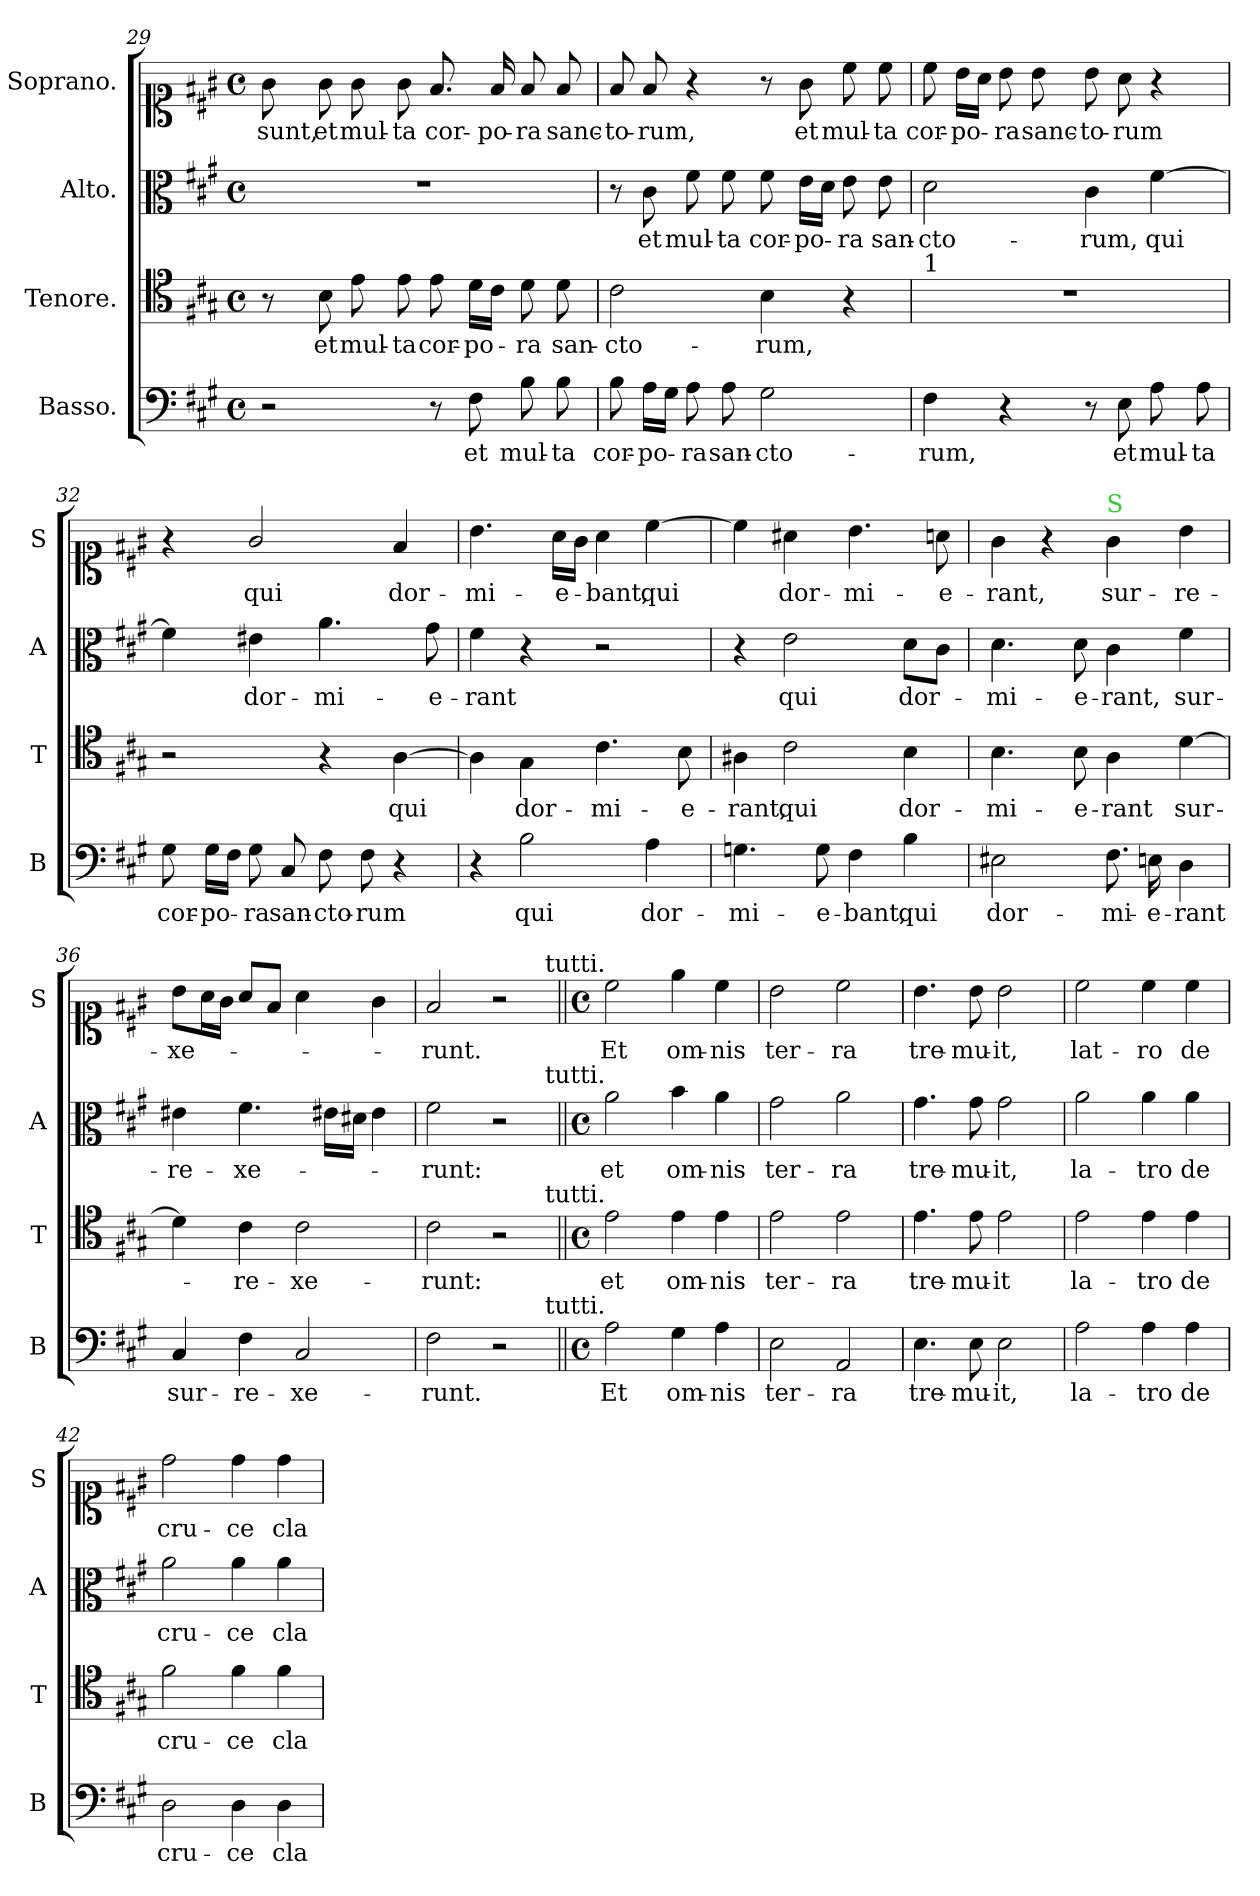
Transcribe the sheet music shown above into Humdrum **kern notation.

**kern	**text	**kern	**text	**dynam	**kern	**text	**kern	**text
*part4	*part4	*part3	*part3	*part3	*part2	*part2	*part1	*part1
*staff4	*staff4	*staff3	*staff3	*staff3	*staff2	*staff2	*staff1	*staff1
*I"Basso.	*	*I"Tenore.	*	*	*I"Alto.	*	*I"Soprano.	*
*I'B	*	*I'T	*	*	*I'A	*	*I'S	*
*clefF4	*	*clefC4	*	*	*clefC3	*	*clefC1	*
*k[f#c#g#]	*	*k[f#c#g#]	*	*	*k[f#c#g#]	*	*k[f#c#g#]	*
*A:	*	*A:	*	*	*A:	*	*A:	*
*M4/4	*	*M4/4	*	*	*M4/4	*	*M4/4	*
*met(c)	*	*met(c)	*	*	*met(c)	*	*met(c)	*
=29	=29	=29	=29	=29	=29	=29	=29	=29
2r	.	8r	.	.	1r	.	8g#\	sunt,
.	.	8B\	et	.	.	.	8g#\	et
.	.	8e\	mul-	.	.	.	8g#\	mul-
.	.	8e\	-ta	.	.	.	8g#\	-ta
8r	.	8e\	cor-	.	.	.	8.f#/	cor-
8F#\	et	16d\LL	-po-	.	.	.	.	.
.	.	16c#\JJ	.	.	.	.	16f#/	-po-
8B\	mul-	8d\	-ra	.	.	.	8f#/	-ra
8B\	-ta	8d\	san-	.	.	.	8f#/	sanc-
=30	=30	=30	=30	=30	=30	=30	=30	=30
8B\	cor-	2c#\	-cto-	.	8r	.	8f#/	-to-
16A\LL	-po-	.	.	.	8c#\	et	8f#/	-rum,
16G#\JJ	.	.	.	.	.	.	.	.
8A\	-ra	.	.	.	8f#\	mul-	4r	.
8A\	san-	.	.	.	8f#\	-ta	.	.
2G#\	-cto-	4B\	-rum,	.	8f#\	cor-	8r	.
.	.	.	.	.	16e\LL	po-	8g#\	et
.	.	.	.	.	16d\JJ	.	.	.
.	.	4r	.	.	8e\	-ra	8cc#\	mul-
.	.	.	.	.	8e\	san-	8cc#\	-ta
=31	=31	=31	=31	=31	=31	=31	=31	=31
!	!	!LO:TX:a:t=1	!	!	!	!	!	!
4F#\	-rum,	1r	.	.	2d\	-cto-	8cc#\	cor-
.	.	.	.	.	.	.	16b\LL	-po-
.	.	.	.	.	.	.	16a\JJ	.
4r	.	.	.	.	.	.	8b\	-ra
.	.	.	.	.	.	.	8b\	sanc-
8r	.	.	.	.	4c#\	-rum,	8b\	-to-
8E\	et	.	.	.	.	.	8a\	-rum
8A\	mul-	.	.	.	[4f#\	qui	4r	.
8A\	-ta	.	.	.	.	.	.	.
=32	=32	=32	=32	=32	=32	=32	=32	=32
8G#\	cor-	2r	.	.	4f#\]	.	4r	.
16G#\LL	-po-	.	.	.	.	.	.	.
16F#\JJ	.	.	.	.	.	.	.	.
8G#\	-ra	.	.	.	4e#X\	dor-	2g#/	qui
8C#/	san-	.	.	.	.	.	.	.
8F#\	-cto-	4r	.	.	4.a\	-mi-	.	.
8F#\	-rum	.	.	.	.	.	.	.
4r	.	[4A\	qui	.	.	.	4f#/	dor-
.	.	.	.	.	8g#\	-e-	.	.
=33	=33	=33	=33	=33	=33	=33	=33	=33
4r	.	4A\]	.	.	4f#\	-rant	4.b\	-mi-
2B\	qui	4G#\	dor-	.	4r	.	.	.
.	.	.	.	.	.	.	16a\LL	-e-
.	.	.	.	.	.	.	16g#\JJ	.
.	.	4.c#\	-mi-	.	2r	.	4a\	-bant,
4A\	dor-	.	.	.	.	.	[4cc#\	qui
.	.	8B\	-e-	.	.	.	.	.
=34	=34	=34	=34	=34	=34	=34	=34	=34
4.Gn\	-mi-	4A#X\	-rant,	.	4r	.	4cc#\]	.
.	.	2c#\	qui	.	2e\	qui	4a#X\	dor-
8G\	-e-	.	.	.	.	.	.	.
4F#\	-bant,	.	.	.	.	.	4.b\	-mi-
4B\	qui	4B\	dor-	.	8d\L	dor-	.	.
.	.	.	.	.	8c#\J	.	8an\	-e-
=35	=35	=35	=35	=35	=35	=35	=35	=35
2E#X\	dor-	4.B\	-mi-	.	4.d\	-mi-	4g#\	-rant,
.	.	.	.	.	.	.	4r	.
.	.	8B\	-e-	.	8d\	-e-	.	.
!	!	!	!	!	!	!	!LO:TX:a:color=limegreen:t=S	!
8.F#\	-mi-	4A\	-rant	.	4c#\	-rant,	4g#\	sur-
16En\	-e-	.	.	.	.	.	.	.
4D\	-rant	[4d\	sur-	.	4f#\	sur-	4b\	-re-
=36	=36	=36	=36	=36	=36	=36	=36	=36
4C#/	sur-	4d\]	.	.	4e#X\	-re-	8b\L	-xe-
.	.	.	.	.	.	.	16a\L	.
.	.	.	.	.	.	.	16g#\JJ	.
4F#\	-re-	4c#\	-re-	.	4.f#\	-xe-	8a/L	.
.	.	.	.	.	.	.	8f#/J	.
2C#/	-xe-	2c#\	-xe-	.	.	.	4a\	.
.	.	.	.	.	16e#X\LL	.	.	.
.	.	.	.	.	16d#X\JJ	.	.	.
.	.	.	.	.	4e#\	.	4g#\	.
=37	=37	=37	=37	=37	=37	=37	=37	=37
2F#\	-runt.	2c#\	-runt:	.	2f#\	-runt:	2f#/	-runt.
2r	.	2r	.	.	2r	.	2r	.
=38||	=38||	=38||	=38||	=38||	=38||	=38||	=38||	=38||
*M4/4	*	*M4/4	*	*	*M4/4	*	*M4/4	*
*met(c)	*	*met(c)	*	*	*met(c)	*	*met(c)	*
!	!	!	!	!	!	!	!LO:TX:a:rj:t=tutti.	!
!	!	!	!	!	!LO:TX:a:rj:t=tutti.	!	!	!
!	!	!LO:TX:a:rj:t=tutti.	!	!	!	!	!	!
!LO:TX:a:rj:t=tutti.	!	!	!	!	!	!	!	!
!	!	!	!	!LO:DY:b:rj	!	!	!	!
2A\	Et	2e\	et	for	2a\	et	2cc#\	Et
4G#\	om-	4e\	om-	.	4b\	om-	4ee\	om-
4A\	-nis	4e\	-nis	.	4a\	-nis	4cc#\	-nis
=39	=39	=39	=39	=39	=39	=39	=39	=39
2E\	ter-	2e\	ter-	.	2g#\	ter-	2b\	ter-
2AA/	-ra	2e\	-ra	.	2a\	-ra	2cc#\	-ra
=40	=40	=40	=40	=40	=40	=40	=40	=40
4.E\	tre-	4.e\	tre-	.	4.g#\	tre-	4.b\	tre-
8E\	-mu-	8e\	-mu-	.	8g#\	-mu-	8b\	-mu-
2E\	-it,	2e\	-it	.	2g#\	-it,	2b\	-it,
=41	=41	=41	=41	=41	=41	=41	=41	=41
2A\	la-	2e\	la-	.	2a\	la-	2cc#\	lat-
4A\	-tro	4e\	-tro	.	4a\	-tro	4cc#\	-ro
4A\	de	4e\	de	.	4a\	de	4cc#\	de
=42	=42	=42	=42	=42	=42	=42	=42	=42
2D\	cru-	2f#\	cru-	.	2a\	cru-	2dd\	cru-
4D\	-ce	4f#\	-ce	.	4a\	-ce	4dd\	-ce
4D\	cla-	4f#\	cla-	.	4a\	cla-	4dd\	cla-
=	=	=	=	=	=	=	=	=
*-	*-	*-	*-	*-	*-	*-	*-	*-
